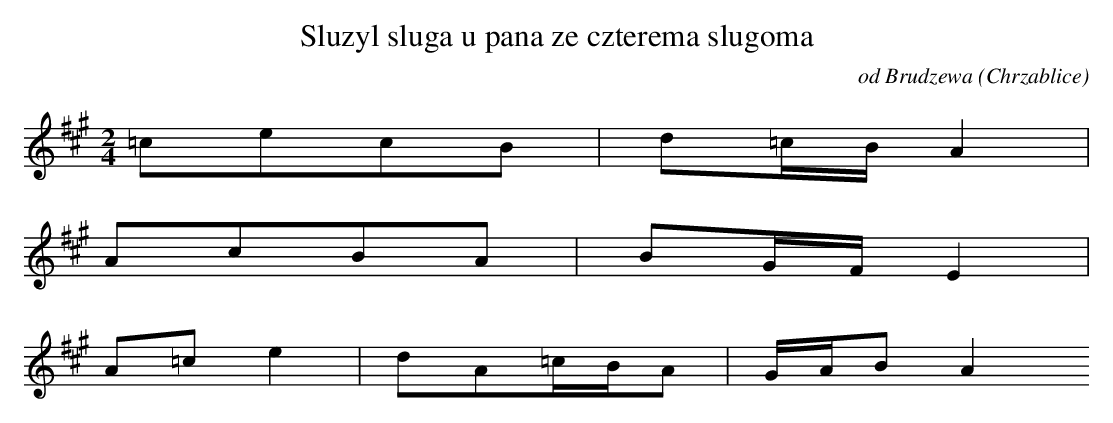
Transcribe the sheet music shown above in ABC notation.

X:1
T: Sluzyl sluga u pana ze czterema slugoma
O: od Brudzewa (Chrzablice)
M: 2/4
L: 1/16
K: A
=c2e2c2B2 | d2=cBA4 |
A2c2B2A2 | B2GFE4 |
A2=c2e4 | d2A2=cBA2 | GAB2A4
